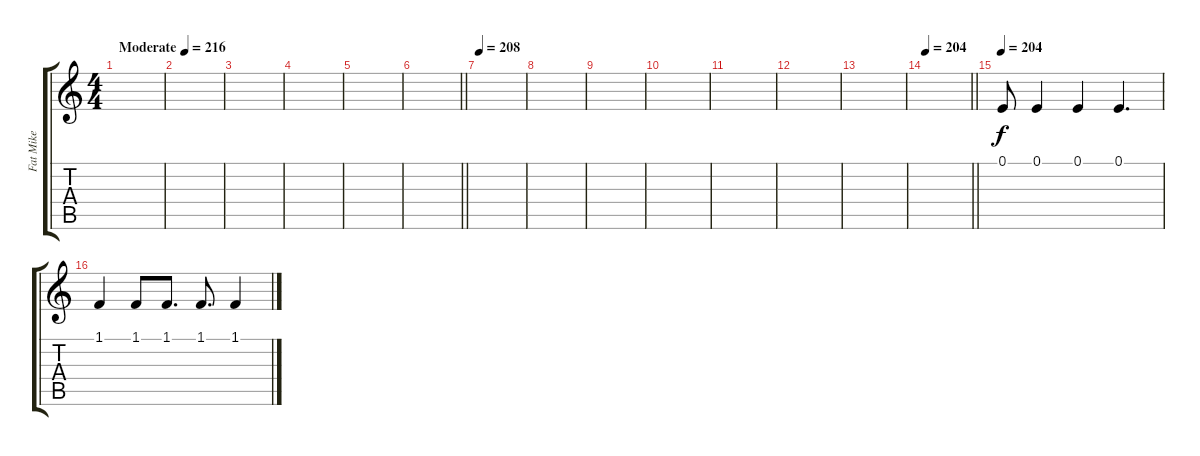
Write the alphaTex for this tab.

\track ("Fat Mike" "Fat Mike") {instrument bassoon}
\staff {score tabs}
\tuning (E4 B3 G3 D3 A2 E2) {hide}
\ts (4 4)
\tempo (216 "Moderate")
\clef g2
\ks c
|
|
|
|
|
\barLineRight lightlight
|
\section ("" "")
\tempo 208
|
|
|
|
|
|
|
\tempo 204
\barLineRight lightlight
|
\section ("" "")
\tempo 204
0.1.8 0.1.4 0.1.4 0.1.4{d} |
1.1.4 1.1.8 1.1.8{d} 1.1.8{d} 1.1.4
